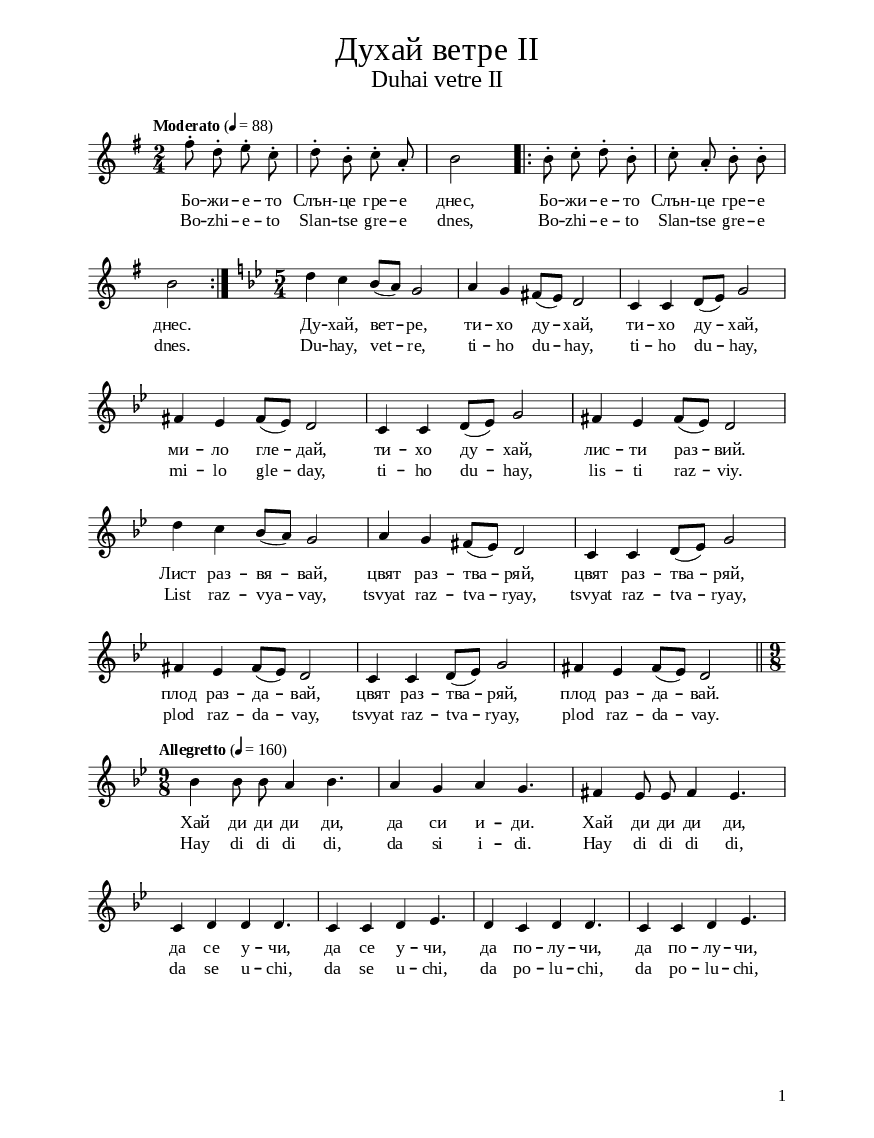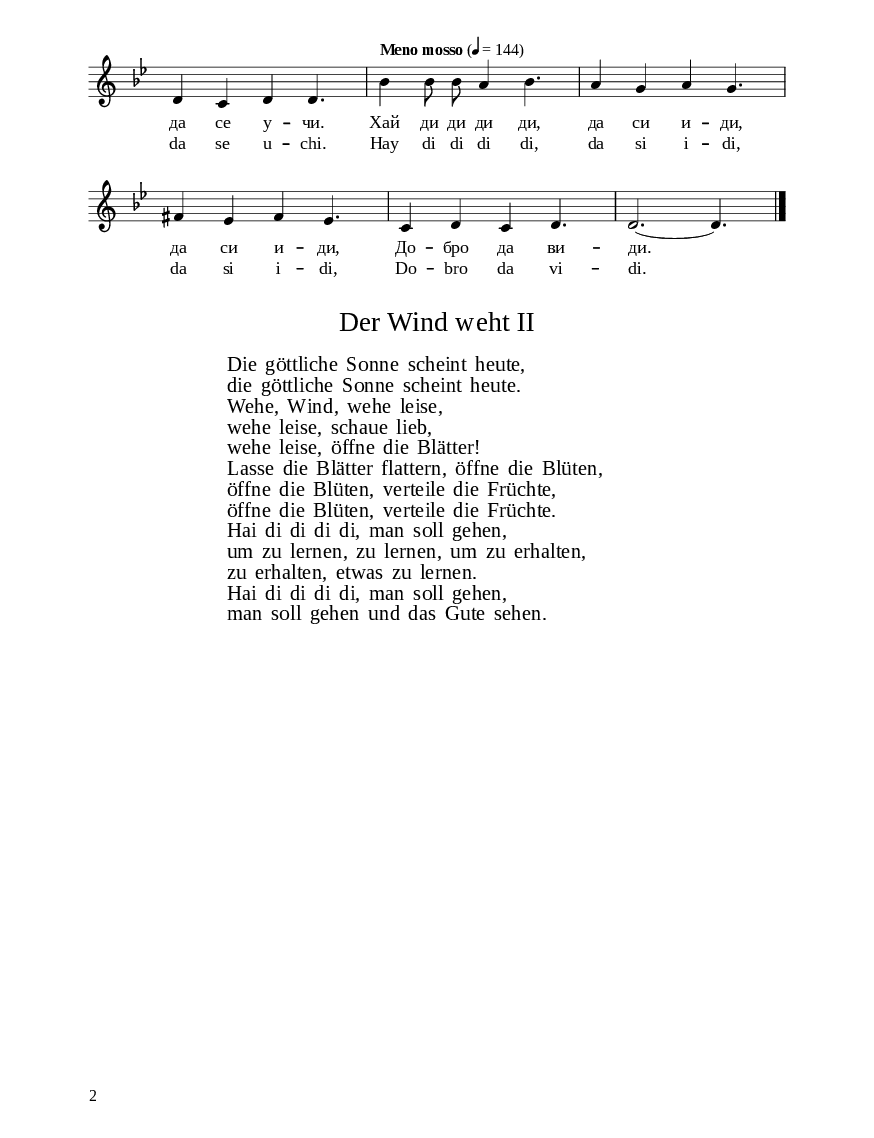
\version "2.24.1"

% include paper part and global functions
\include "include/globals.ily"

\bookpart {
  \label #'ref161
  \tocItem \markup "Духай ветре II – Duhai vetre II"
  \include "include/bookpart-paper.ily"
  \score {
    \include "include/score-layout.ily"

    \new Voice \absolute {
      \clef treble
      \key g \major
      \time 2/4
      \tempoFunc "Moderato" 4 "88"
      \autoBeamOff
      fis''8 -.  d''8 -.  e''8 -.
      c''8 -. | % 2
      d''8 -.  b'8 -.  c''8 -.
      a'8 -.  | % 3
      b'2 \repeat volta 2 {
        | % 4
        b'8 -. c''8 -.  d''8 -.
        b'8 -.  | % 5
        c''8 -. a'8 -.  b'8 -.
        b'8 -.  \break | % 6
        b'2
        | % 7
      }
      \key g \minor \time 5/4  % 7
      d''4 c''4  bes'8 ( [  a'8 ) ]
      g'2 | % 8
      a'4  g'4  fis'8 ( [  es'8 ) ]
      d'2 | % 9
      c'4  c'4  d'8 ( [  es'8 ) ]  g'2
      \break |
      fis'4  es'4  fis'8 ( [  es'8 ) ]
      d'2 | % 11
      c'4  c'4  d'8 ( [  es'8 ) ]  g'2
      | % 12
      fis'4  es'4  fis'8 ( [  es'8 ) ]
      d'2 \break | % 13
      d''4 c''4  bes'8 ( [  a'8 ) ]
      g'2 | % 14
      a'4  g'4  fis'8 ( [  es'8 ) ]
      d'2 | % 15
      c'4  c'4  d'8 ( [  es'8 ) ]  g'2
      \break | % 16
      fis'4  es'4  fis'8 ( [  es'8 ) ]
      d'2 | % 17
      c'4  c'4  d'8 ( [  es'8 ) ]  g'2
      | % 18
      fis'4  es'4  fis'8 ( [  es'8 ) ]
      d'2 \bar "||"
      \break | % 19
      \time 9/8  | % 19
      | % 19
      \tempoFunc "Allegretto" 4 "160"
      bes'4 bes'8 bes'8  a'4
      bes'4. |
      a'4  g'4  a'4  g'4. | % 21
      fis'4  es'8  es'8  fis'4  es'4.
      \break | % 22
      c'4  d'4  d'4  d'4. | % 23
      c'4  c'4  d'4  es'4. | % 24
      d'4  c'4  d'4  d'4. | % 25
      c'4  c'4  d'4  es'4. \pageBreak | % 26
      d'4  c'4  d'4  d'4. | % 27
      \tempoFunc "Meno mosso" 4 "144"
      bes'4 bes'8 bes'8  a'4
      bes'4. | % 28
      a'4  g'4  a'4  g'4. \break | % 29
      fis'4  es'4  fis'4  es'4. |
      c'4  d'4  c'4  d'4. | % 31
      d'2. ~  d'4. \bar "|."
    }

    \addlyrics {
      Бо -- жи -- е -- то "Слън-" -- це гре --
      е днес, Бо -- жи -- е -- то "Слън-" --
      це гре -- е днес. Ду -- хай, вет
      -- ре, ти -- хо ду  -- хай, ти
      -- хо ду  -- хай, ми -- ло гле
      -- дай, ти -- хо ду  -- хай,
      лис -- ти раз  -- вий. Лист раз
      -- вя  -- вай, цвят раз -- тва
      -- ряй, цвят раз -- тва  --
      ряй, плод раз -- да  -- вай,
      цвят раз -- тва  -- ряй, плод
      раз -- да  -- вай. Хай ди ди ди
      ди, да си и -- ди. Хай ди ди ди
      ди, да се у -- чи, да се у -- чи,
      да по -- лу -- чи, да по -- лу --
      чи, да се у -- чи. Хай ди ди ди
      ди, да си и -- ди, да си и -- ди,
      До -- бро да ви -- ди.}
      \addlyrics {
        Bo -- zhi -- e -- to Slan -- tse gre --
        e dnes, Bo -- zhi -- e -- to Slan --
        tse gre -- e dnes. Du -- hay, vet
        -- re, ti -- ho du  -- hay, ti
        -- ho du  -- hay, mi -- lo gle
        -- day, ti -- ho du  -- hay,
        lis -- ti raz  -- viy. List raz
        -- vya  -- vay, tsvyat raz -- tva
        -- ryay, tsvyat raz -- tva  --
        ryay, plod raz -- da  -- vay,
        tsvyat raz -- tva  -- ryay, plod
        raz -- da  -- vay. Hay di di di
        di, da si i -- di. Hay di di di
        di, da se u -- chi, da se u -- chi,
        da po -- lu -- chi, da po -- lu --
        chi, da se u -- chi. Hay di di di
        di, da si i -- di, da si i -- di,
        Do -- bro da vi -- di.}

        \header {
          title = \titleFunc "Духай ветре II" "Duhai vetre II"
        }

        \midi{}

      } % score


      % include foreign translation(s) of the song
      \version "2.24.0"

\markup \fill-line { \fontsize #deTitleFontSize "Der Wind weht II" }
\markup \null
\markup \null
\markup \fontsize #deCoupletFontSize {
    \hspace #12
    \override #`(baseline-skip . ,deCoupletBaselineSkip)
    \column {

 \line { " "Die göttliche Sonne scheint heute, }

 \line { " "die göttliche Sonne scheint heute.}

 \line { " "Wehe, Wind, wehe leise, }

 \line { " "wehe leise, schaue lieb,}

 \line { " "wehe leise, öffne die Blätter!}

 \line { " "Lasse die Blätter flattern, öffne die Blüten, }

 \line { " "öffne die Blüten, verteile die Früchte,}

 \line { " "öffne die Blüten, verteile die Früchte.}

 \line { " "Hai di di di di, man soll gehen, }
 \line { " " um zu lernen, zu lernen, um zu erhalten,}

 \line { " "zu erhalten, etwas zu lernen.}

 \line { " "Hai di di di di, man soll gehen, }

 \line { " "man soll gehen und das Gute sehen.}

  }
}


    } % bookpart

    % Più mosso
    %
